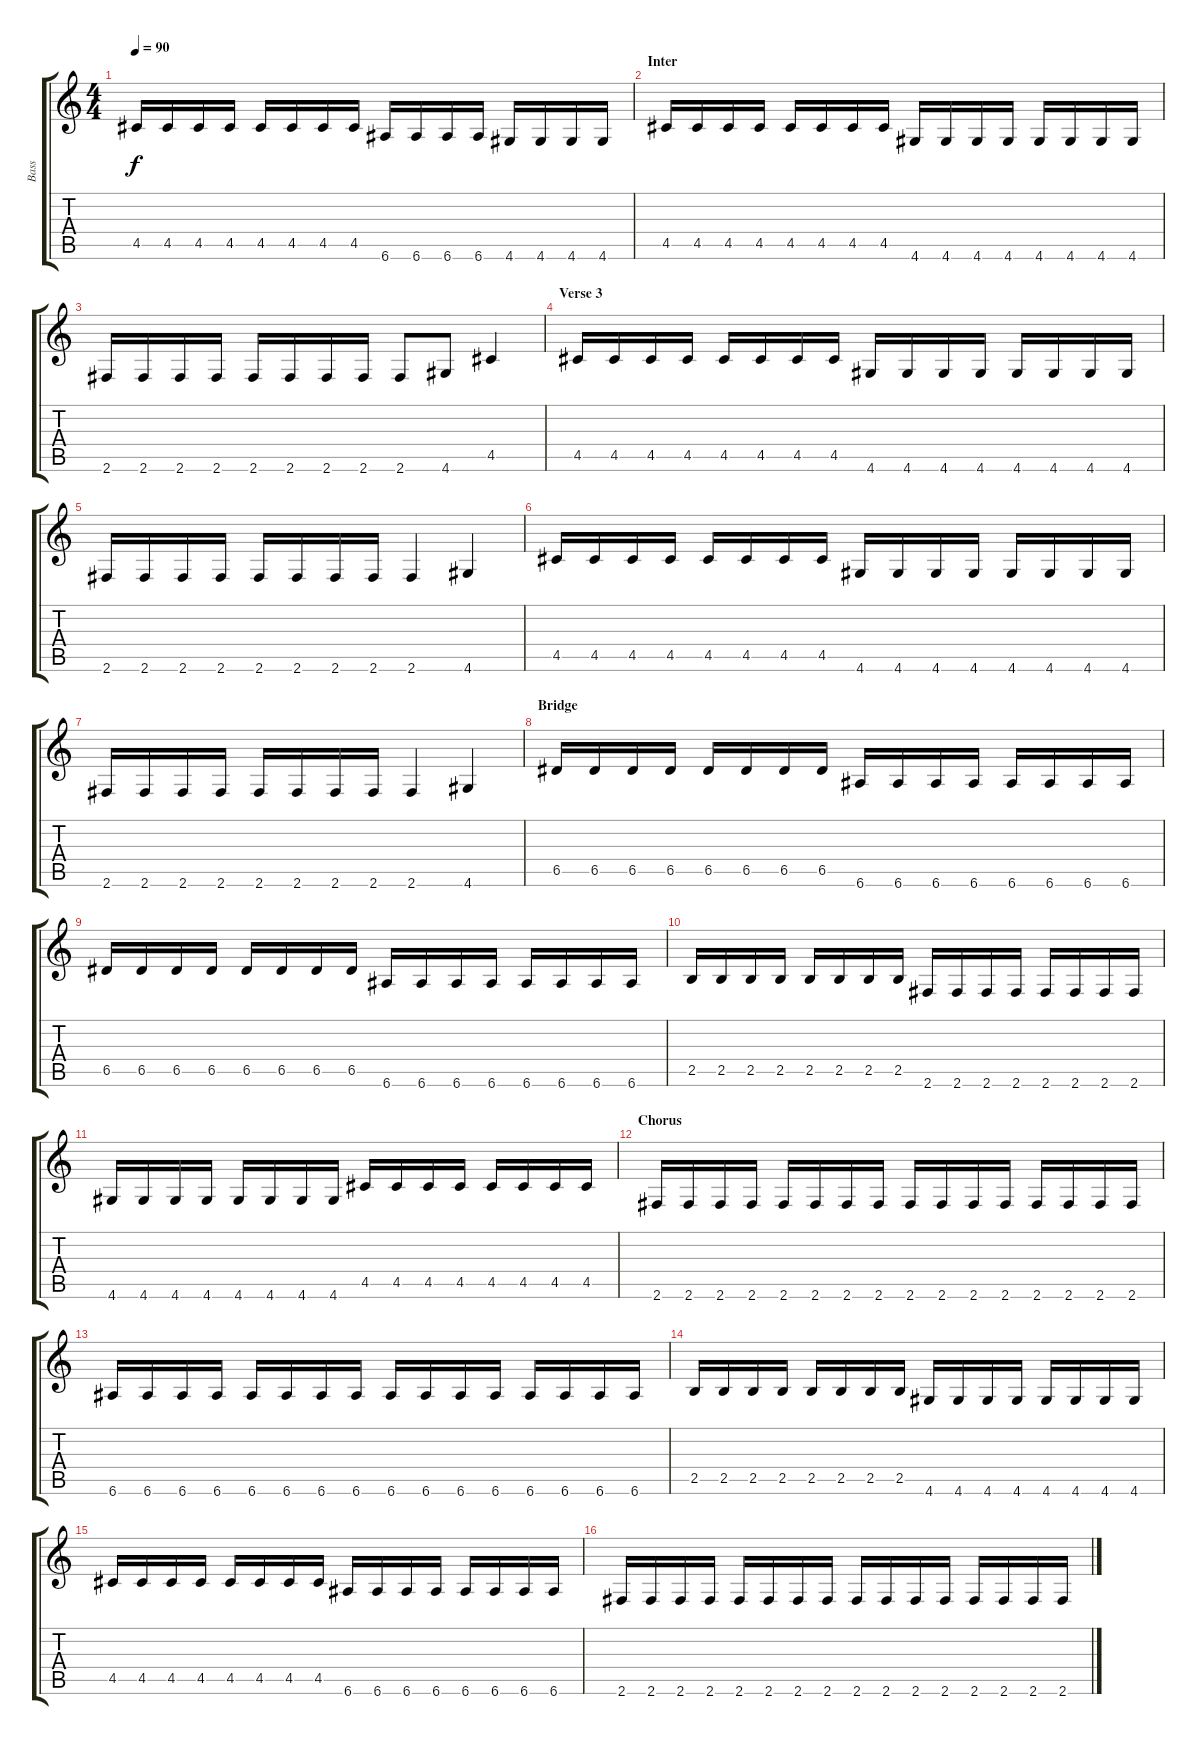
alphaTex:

\track ("Bass" "Bass") {instrument electricbasspick}
\staff {score tabs}
\tuning (E4 B3 G3 D3 A2 E2) {hide}
\ts (4 4)
\tempo 90
\clef g2
\ks c
4.5.16{dy f} 4.5.16 4.5.16 4.5.16 4.5.16 4.5.16 4.5.16 4.5.16 6.6.16 6.6.16 6.6.16 6.6.16 4.6.16 4.6.16 4.6.16 4.6.16 |
\section ("" "Inter")
4.5.16 4.5.16 4.5.16 4.5.16 4.5.16 4.5.16 4.5.16 4.5.16 4.6.16 4.6.16 4.6.16 4.6.16 4.6.16 4.6.16 4.6.16 4.6.16 |
2.6.16 2.6.16 2.6.16 2.6.16 2.6.16 2.6.16 2.6.16 2.6.16 2.6.8 4.6.8 4.5.4 |
\section ("" "Verse 3")
4.5.16 4.5.16 4.5.16 4.5.16 4.5.16 4.5.16 4.5.16 4.5.16 4.6.16 4.6.16 4.6.16 4.6.16 4.6.16 4.6.16 4.6.16 4.6.16 |
2.6.16 2.6.16 2.6.16 2.6.16 2.6.16 2.6.16 2.6.16 2.6.16 2.6.4 4.6.4 |
4.5.16 4.5.16 4.5.16 4.5.16 4.5.16 4.5.16 4.5.16 4.5.16 4.6.16 4.6.16 4.6.16 4.6.16 4.6.16 4.6.16 4.6.16 4.6.16 |
2.6.16 2.6.16 2.6.16 2.6.16 2.6.16 2.6.16 2.6.16 2.6.16 2.6.4 4.6.4 |
\section ("" "Bridge")
6.5.16 6.5.16 6.5.16 6.5.16 6.5.16 6.5.16 6.5.16 6.5.16 6.6.16 6.6.16 6.6.16 6.6.16 6.6.16 6.6.16 6.6.16 6.6.16 |
6.5.16 6.5.16 6.5.16 6.5.16 6.5.16 6.5.16 6.5.16 6.5.16 6.6.16 6.6.16 6.6.16 6.6.16 6.6.16 6.6.16 6.6.16 6.6.16 |
2.5.16 2.5.16 2.5.16 2.5.16 2.5.16 2.5.16 2.5.16 2.5.16 2.6.16 2.6.16 2.6.16 2.6.16 2.6.16 2.6.16 2.6.16 2.6.16 |
4.6.16 4.6.16 4.6.16 4.6.16 4.6.16 4.6.16 4.6.16 4.6.16 4.5.16 4.5.16 4.5.16 4.5.16 4.5.16 4.5.16 4.5.16 4.5.16 |
\section ("" "Chorus")
2.6.16 2.6.16 2.6.16 2.6.16 2.6.16 2.6.16 2.6.16 2.6.16 2.6.16 2.6.16 2.6.16 2.6.16 2.6.16 2.6.16 2.6.16 2.6.16 |
6.6.16 6.6.16 6.6.16 6.6.16 6.6.16 6.6.16 6.6.16 6.6.16 6.6.16 6.6.16 6.6.16 6.6.16 6.6.16 6.6.16 6.6.16 6.6.16 |
2.5.16 2.5.16 2.5.16 2.5.16 2.5.16 2.5.16 2.5.16 2.5.16 4.6.16 4.6.16 4.6.16 4.6.16 4.6.16 4.6.16 4.6.16 4.6.16 |
4.5.16 4.5.16 4.5.16 4.5.16 4.5.16 4.5.16 4.5.16 4.5.16 6.6.16 6.6.16 6.6.16 6.6.16 6.6.16 6.6.16 6.6.16 6.6.16 |
2.6.16 2.6.16 2.6.16 2.6.16 2.6.16 2.6.16 2.6.16 2.6.16 2.6.16 2.6.16 2.6.16 2.6.16 2.6.16 2.6.16 2.6.16 2.6.16
